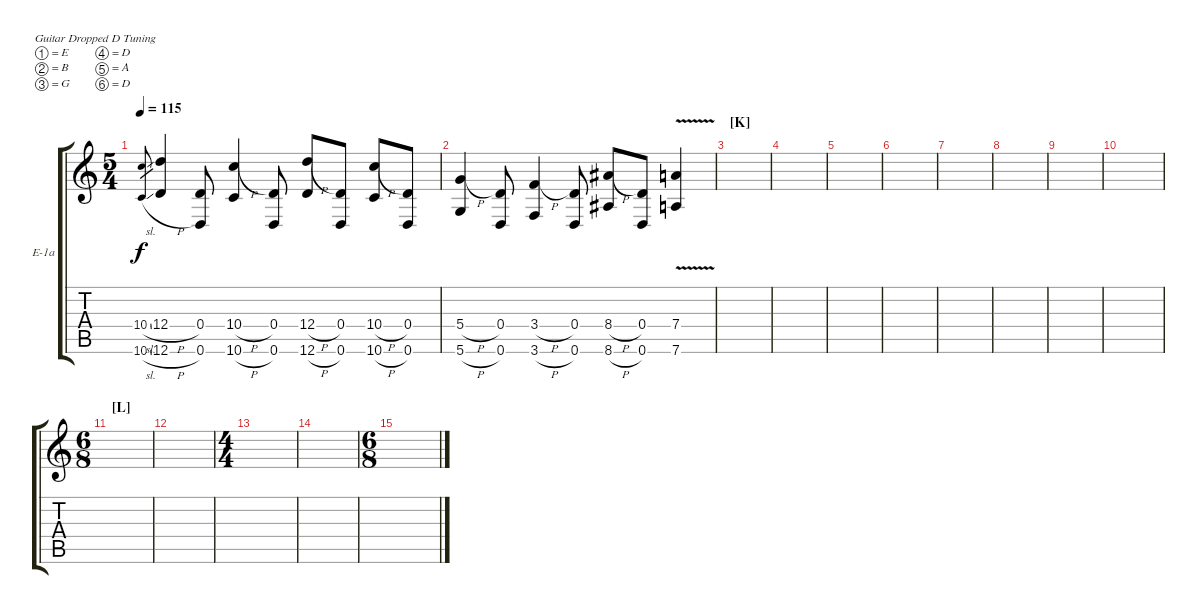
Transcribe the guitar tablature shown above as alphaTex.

\defaultSystemsLayout 4
\bracketExtendMode groupsimilarinstruments
\firstSystemTrackNameOrientation horizontal
\otherSystemsTrackNameOrientation horizontal
\track ("Effect 1a" "E-1a") {instrument electricguitarclean}
\staff {score tabs}
\tuning (E4 B3 G3 D3 A2 D2)
\ts (5 4)
\tempo 115
\clef g2
\ks c
(10.4{sl} 10.6{sl}).8{gr dy f} (12.6{h} 12.4{h}).4 (0.6 0.4).8 (10.6{h} 10.4{h}).4 (0.6 0.4).8 (12.6{h} 12.4{h}).8 (0.6 0.4).8 (10.6{h} 10.4{h}).8 (0.6 0.4).8 |
(5.6{h} 5.4{h}).4 (0.4 0.6).8 (3.6{h} 3.4{h}).4 (0.4 0.6).8 (8.6{h} 8.4{h}).8 (0.4 0.6).8 (7.6{v} 7.4{v}).4 |
\section ("K" "")
|
|
|
|
|
|
|
|
\ts (6 8)
\section ("L" "")
|
|
\ts (4 4)
\beaming (8 2 2 3 1)
|
\beaming (8 2 3 3)
|
\ts (6 8)
